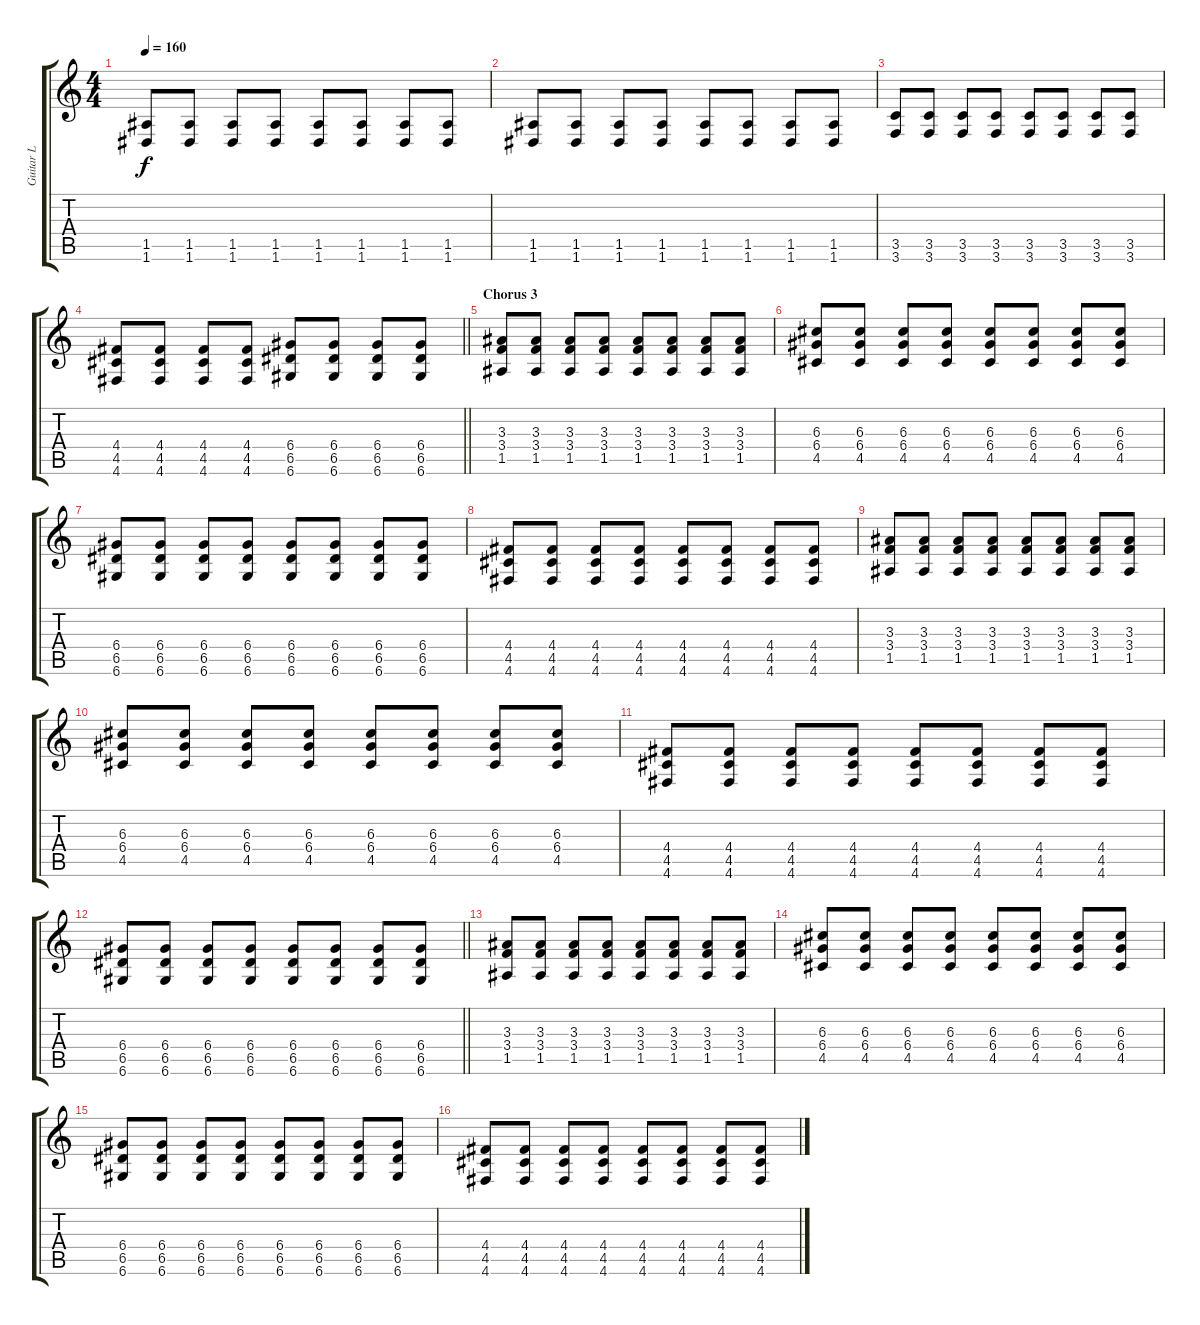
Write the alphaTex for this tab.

\track ("Guitar L" "Guitar L") {instrument overdrivenguitar}
\staff {score tabs}
\tuning (E4 B3 G3 D3 A2 D2) {hide}
\ts (4 4)
\tempo 160
\clef g2
\ks c
(1.5 1.6).8{dy f} (1.5 1.6).8 (1.5 1.6).8 (1.5 1.6).8 (1.5 1.6).8 (1.5 1.6).8 (1.5 1.6).8 (1.5 1.6).8 |
(1.5 1.6).8 (1.5 1.6).8 (1.5 1.6).8 (1.5 1.6).8 (1.5 1.6).8 (1.5 1.6).8 (1.5 1.6).8 (1.5 1.6).8 |
(3.5 3.6).8 (3.5 3.6).8 (3.5 3.6).8 (3.5 3.6).8 (3.5 3.6).8 (3.5 3.6).8 (3.5 3.6).8 (3.5 3.6).8 |
\barLineRight lightlight
(4.4 4.5 4.6).8 (4.4 4.5 4.6).8 (4.4 4.5 4.6).8 (4.4 4.5 4.6).8 (6.4 6.5 6.6).8 (6.4 6.5 6.6).8 (6.4 6.5 6.6).8 (6.4 6.5 6.6).8 |
\section ("" "Chorus 3")
(3.3 3.4 1.5).8 (3.3 3.4 1.5).8 (3.3 3.4 1.5).8 (3.3 3.4 1.5).8 (3.3 3.4 1.5).8 (3.3 3.4 1.5).8 (3.3 3.4 1.5).8 (3.3 3.4 1.5).8 |
(6.3 6.4 4.5).8 (6.3 6.4 4.5).8 (6.3 6.4 4.5).8 (6.3 6.4 4.5).8 (6.3 6.4 4.5).8 (6.3 6.4 4.5).8 (6.3 6.4 4.5).8 (6.3 6.4 4.5).8 |
(6.4 6.5 6.6).8 (6.4 6.5 6.6).8 (6.4 6.5 6.6).8 (6.4 6.5 6.6).8 (6.4 6.5 6.6).8 (6.4 6.5 6.6).8 (6.4 6.5 6.6).8 (6.4 6.5 6.6).8 |
(4.4 4.5 4.6).8 (4.4 4.5 4.6).8 (4.4 4.5 4.6).8 (4.4 4.5 4.6).8 (4.4 4.5 4.6).8 (4.4 4.5 4.6).8 (4.4 4.5 4.6).8 (4.4 4.5 4.6).8 |
(3.3 3.4 1.5).8 (3.3 3.4 1.5).8 (3.3 3.4 1.5).8 (3.3 3.4 1.5).8 (3.3 3.4 1.5).8 (3.3 3.4 1.5).8 (3.3 3.4 1.5).8 (3.3 3.4 1.5).8 |
(6.3 6.4 4.5).8 (6.3 6.4 4.5).8 (6.3 6.4 4.5).8 (6.3 6.4 4.5).8 (6.3 6.4 4.5).8 (6.3 6.4 4.5).8 (6.3 6.4 4.5).8 (6.3 6.4 4.5).8 |
(4.4 4.5 4.6).8 (4.4 4.5 4.6).8 (4.4 4.5 4.6).8 (4.4 4.5 4.6).8 (4.4 4.5 4.6).8 (4.4 4.5 4.6).8 (4.4 4.5 4.6).8 (4.4 4.5 4.6).8 |
\barLineRight lightlight
(6.4 6.5 6.6).8 (6.4 6.5 6.6).8 (6.4 6.5 6.6).8 (6.4 6.5 6.6).8 (6.4 6.5 6.6).8 (6.4 6.5 6.6).8 (6.4 6.5 6.6).8 (6.4 6.5 6.6).8 |
(3.3 3.4 1.5).8 (3.3 3.4 1.5).8 (3.3 3.4 1.5).8 (3.3 3.4 1.5).8 (3.3 3.4 1.5).8 (3.3 3.4 1.5).8 (3.3 3.4 1.5).8 (3.3 3.4 1.5).8 |
(6.3 6.4 4.5).8 (6.3 6.4 4.5).8 (6.3 6.4 4.5).8 (6.3 6.4 4.5).8 (6.3 6.4 4.5).8 (6.3 6.4 4.5).8 (6.3 6.4 4.5).8 (6.3 6.4 4.5).8 |
(6.4 6.5 6.6).8 (6.4 6.5 6.6).8 (6.4 6.5 6.6).8 (6.4 6.5 6.6).8 (6.4 6.5 6.6).8 (6.4 6.5 6.6).8 (6.4 6.5 6.6).8 (6.4 6.5 6.6).8 |
(4.4 4.5 4.6).8 (4.4 4.5 4.6).8 (4.4 4.5 4.6).8 (4.4 4.5 4.6).8 (4.4 4.5 4.6).8 (4.4 4.5 4.6).8 (4.4 4.5 4.6).8 (4.4 4.5 4.6).8
